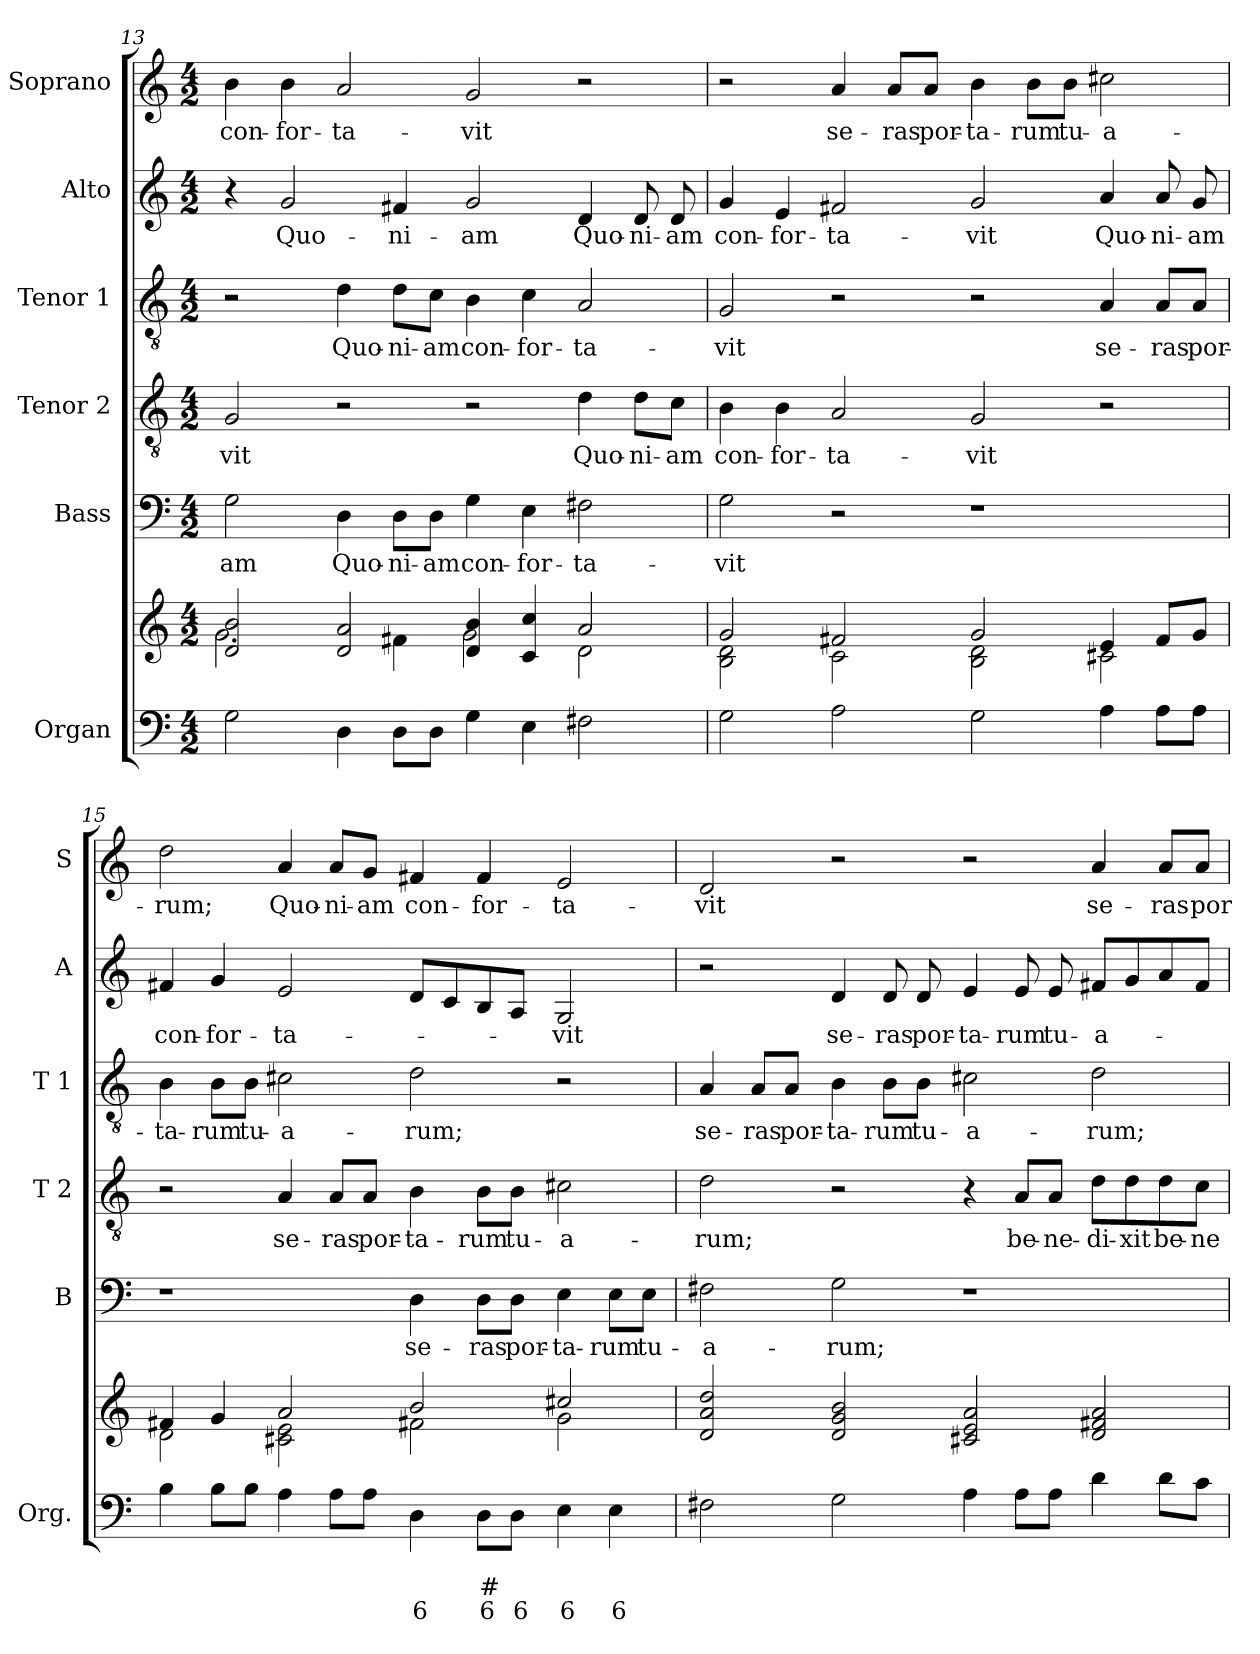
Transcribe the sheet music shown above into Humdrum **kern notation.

**kern	**text	**text	**text	**kern	**kern	**text	**kern	**text	**kern	**text	**kern	**text	**kern	**text
*part6	*part6	*part6	*part6	*part6	*part5	*part5	*part4	*part4	*part3	*part3	*part2	*part2	*part1	*part1
*staff7	*staff7	*staff7	*staff7	*staff6	*staff5	*staff5	*staff4	*staff4	*staff3	*staff3	*staff2	*staff2	*staff1	*staff1
*I"Organ	*	*	*	*	*I"Bass	*	*I"Tenor 2	*	*I"Tenor 1	*	*I"Alto	*	*I"Soprano	*
*I'Org.	*	*	*	*	*I'B	*	*I'T 2	*	*I'T 1	*	*I'A	*	*I'S	*
!!LO:PB:g=z
*clefF4	*	*	*	*clefG2	*clefF4	*	*clefGv2	*	*clefGv2	*	*clefG2	*	*clefG2	*
*k[]	*	*	*	*k[]	*k[]	*	*k[]	*	*k[]	*	*k[]	*	*k[]	*
*C:	*	*	*	*C:	*C:	*	*C:	*	*C:	*	*C:	*	*C:	*
*M4/2	*	*	*	*M4/2	*M4/2	*	*M4/2	*	*M4/2	*	*M4/2	*	*M4/2	*
=13	=13	=13	=13	=13	=13	=13	=13	=13	=13	=13	=13	=13	=13	=13
*	*	*	*	*^	*	*	*	*	*	*	*	*	*	*
!	!	!	!	!	!	!	!LO:LY:b	!	!LO:LY:b	!	!	!	!	!	!LO:LY:b
2G\	.	.	.	2d!/ 2b!/	2.g!\	2G\	-am	2G/	-vit	2r	.	4r	.	4b\	con-
!	!	!	!	!	!	!	!	!	!	!	!	!	!LO:LY:b	!	!LO:LY:b
.	.	.	.	.	.	.	.	.	.	.	.	2g/	Quo-	4b\	-for-
!	!	!	!	!	!	!	!LO:LY:b	!	!	!	!LO:LY:b	!	!	!	!LO:LY:b
4D\	.	.	.	2d!/ 2a!/	.	4D\	Quo-	2r	.	4d\	Quo-	.	.	2a/	-ta-
!	!	!	!	!	!	!	!LO:LY:b	!	!	!	!LO:LY:b	!	!LO:LY:b	!	!
8D\L	.	.	.	.	4f#X!\	8D\L	-ni-	.	.	8d\L	-ni-	4f#X/	-ni-	.	.
!	!	!	!	!	!	!	!LO:LY:b	!	!	!	!LO:LY:b	!	!	!	!
8D\J	.	.	.	.	.	8D\J	-am	.	.	8c\J	-am	.	.	.	.
!	!	!	!	!	!	!	!LO:LY:b	!	!	!	!LO:LY:b	!	!LO:LY:b	!	!LO:LY:b
4G\	.	.	.	4d!/ 4b!/	2g!\	4G\	con-	2r	.	4B\	con-	2g/	-am	2g/	-vit
!	!	!	!	!	!	!	!LO:LY:b	!	!	!	!LO:LY:b	!	!	!	!
4E\	.	.	.	4c!/ 4cc!/	.	4E\	-for-	.	.	4c\	-for-	.	.	.	.
!	!	!	!	!	!	!	!LO:LY:b	!	!LO:LY:b	!	!LO:LY:b	!	!LO:LY:b	!	!
2F#X\	.	.	.	2a!/	2d!\	2F#X\	-ta-	4d\	Quo-	2A/	-ta-	4d/	Quo-	2r	.
!	!	!	!	!	!	!	!	!	!LO:LY:b	!	!	!	!LO:LY:b	!	!
.	.	.	.	.	.	.	.	8d\L	-ni-	.	.	8d/	-ni-	.	.
!	!	!	!	!	!	!	!	!	!LO:LY:b	!	!	!	!LO:LY:b	!	!
.	.	.	.	.	.	.	.	8c\J	-am	.	.	8d/	-am	.	.
=14	=14	=14	=14	=14	=14	=14	=14	=14	=14	=14	=14	=14	=14	=14	=14
!	!	!	!	!	!	!	!LO:LY:b	!	!LO:LY:b	!	!LO:LY:b	!	!LO:LY:b	!	!
2G\	.	.	.	2g!/	2B!\ 2d!\	2G\	-vit	4B\	con-	2G/	-vit	4g/	con-	2r	.
!	!	!	!	!	!	!	!	!	!LO:LY:b	!	!	!	!LO:LY:b	!	!
.	.	.	.	.	.	.	.	4B\	-for-	.	.	4e/	-for-	.	.
!	!	!	!	!	!	!	!	!	!LO:LY:b	!	!	!	!LO:LY:b	!	!LO:LY:b
2A\	.	.	.	2f#X!/	2c!\	2r	.	2A/	-ta-	2r	.	2f#X/	-ta-	4a/	se-
!	!	!	!	!	!	!	!	!	!	!	!	!	!	!	!LO:LY:b
.	.	.	.	.	.	.	.	.	.	.	.	.	.	8a/L	-ras
!	!	!	!	!	!	!	!	!	!	!	!	!	!	!	!LO:LY:b
.	.	.	.	.	.	.	.	.	.	.	.	.	.	8a/J	por-
!	!	!	!	!	!	!	!	!	!LO:LY:b	!	!	!	!LO:LY:b	!	!LO:LY:b
2G\	.	.	.	2g!/	2B!\ 2d!\	1r	.	2G/	-vit	2r	.	2g/	-vit	4b\	-ta-
!	!	!	!	!	!	!	!	!	!	!	!	!	!	!	!LO:LY:b
.	.	.	.	.	.	.	.	.	.	.	.	.	.	8b\L	-rum
!	!	!	!	!	!	!	!	!	!	!	!	!	!	!	!LO:LY:b
.	.	.	.	.	.	.	.	.	.	.	.	.	.	8b\J	tu-
!	!	!	!	!	!	!	!	!	!	!	!LO:LY:b	!	!LO:LY:b	!	!LO:LY:b
4A\	.	.	.	4e!/	2c#X!\	.	.	2r	.	4A/	se-	4a/	Quo-	2cc#X\	-a-
!	!	!	!	!	!	!	!	!	!	!	!LO:LY:b	!	!LO:LY:b	!	!
8A\L	.	.	.	8f#!/L	.	.	.	.	.	8A/L	-ras	8a/	-ni-	.	.
!	!	!	!	!	!	!	!	!	!	!	!LO:LY:b	!	!LO:LY:b	!	!
8A\J	.	.	.	8g!/J	.	.	.	.	.	8A/J	por-	8g/	-am	.	.
!!LO:LB:g=z
=15	=15	=15	=15	=15	=15	=15	=15	=15	=15	=15	=15	=15	=15	=15	=15
!	!	!	!	!	!	!	!	!	!	!	!LO:LY:b	!	!LO:LY:b	!	!LO:LY:b
4B!\	.	.	.	4f#X!/	2d!\	1r	.	2r	.	4B\	-ta-	4f#X/	con-	2dd\	-rum;
!	!	!	!	!	!	!	!	!	!	!	!LO:LY:b	!	!LO:LY:b	!	!
8B!\L	.	.	.	4g!/	.	.	.	.	.	8B\L	-rum	4g/	-for-	.	.
!	!	!	!	!	!	!	!	!	!	!	!LO:LY:b	!	!	!	!
8B!\J	.	.	.	.	.	.	.	.	.	8B\J	tu-	.	.	.	.
!	!	!	!	!	!	!	!	!	!LO:LY:b	!	!LO:LY:b	!	!LO:LY:b	!	!LO:LY:b
4A!\	.	.	.	2a!/	2c#X!\ 2e!\	.	.	4A/	se-	2c#X\	-a-	2e/	-ta-	4a/	Quo-
!	!	!	!	!	!	!	!	!	!LO:LY:b	!	!	!	!	!	!LO:LY:b
8A!\L	.	.	.	.	.	.	.	8A/L	-ras	.	.	.	.	8a/L	-ni-
!	!	!	!	!	!	!	!	!	!LO:LY:b	!	!	!	!	!	!LO:LY:b
8A!\J	.	.	.	.	.	.	.	8A/J	por-	.	.	.	.	8g/J	-am
!	!	!	!LO:LY:b	!	!	!	!LO:LY:b	!	!LO:LY:b	!	!LO:LY:b	!	!	!	!LO:LY:b
4D\	.	.	6	2b!/	2f#X!\	4D\	se-	4B\	-ta-	2d\	-rum;	8d/L	.	4f#X/	con-
.	.	.	.	.	.	.	.	.	.	.	.	8c/	.	.	.
!	!	!LO:LY:b	!LO:LY:b	!	!	!	!LO:LY:b	!	!LO:LY:b	!	!	!	!	!	!LO:LY:b
8D\L	.	#	6	.	.	8D\L	-ras	8B\L	-rum	.	.	8B/	.	4f#/	-for-
!	!	!	!LO:LY:b	!	!	!	!LO:LY:b	!	!LO:LY:b	!	!	!	!	!	!
8D\J	.	.	6	.	.	8D\J	por-	8B\J	tu-	.	.	8A/J	.	.	.
!	!	!	!LO:LY:b	!	!	!	!LO:LY:b	!	!LO:LY:b	!	!	!	!LO:LY:b	!	!LO:LY:b
4E\	.	.	6	2cc#X!/	2g!\	4E\	-ta-	2c#X\	-a-	2r	.	2G/	-vit	2e/	-ta-
!	!	!	!LO:LY:b	!	!	!	!LO:LY:b	!	!	!	!	!	!	!	!
4E\	.	.	6	.	.	8E\L	-rum	.	.	.	.	.	.	.	.
!	!	!	!	!	!	!	!LO:LY:b	!	!	!	!	!	!	!	!
.	.	.	.	.	.	8E\J	tu-	.	.	.	.	.	.	.	.
*	*	*	*	*v	*v	*	*	*	*	*	*	*	*	*	*
=16	=16	=16	=16	=16	=16	=16	=16	=16	=16	=16	=16	=16	=16	=16
!	!	!	!	!	!	!LO:LY:b	!	!LO:LY:b	!	!LO:LY:b	!	!	!	!LO:LY:b
2F#X\	.	.	.	2d!/ 2a!/ 2dd!/	2F#X\	-a-	2d\	-rum;	4A/	se-	2r	.	2d/	-vit
!	!	!	!	!	!	!	!	!	!	!LO:LY:b	!	!	!	!
.	.	.	.	.	.	.	.	.	8A/L	-ras	.	.	.	.
!	!	!	!	!	!	!	!	!	!	!LO:LY:b	!	!	!	!
.	.	.	.	.	.	.	.	.	8A/J	por-	.	.	.	.
!	!	!	!	!	!	!LO:LY:b	!	!	!	!LO:LY:b	!	!LO:LY:b	!	!
2G\	.	.	.	2d!/ 2g!/ 2b!/	2G\	-rum;	2r	.	4B\	-ta-	4d/	se-	2r	.
!	!	!	!	!	!	!	!	!	!	!LO:LY:b	!	!LO:LY:b	!	!
.	.	.	.	.	.	.	.	.	8B\L	-rum	8d/	-ras	.	.
!	!	!	!	!	!	!	!	!	!	!LO:LY:b	!	!LO:LY:b	!	!
.	.	.	.	.	.	.	.	.	8B\J	tu-	8d/	por-	.	.
!	!	!	!	!	!	!	!	!	!	!LO:LY:b	!	!LO:LY:b	!	!
4A\	.	.	.	2c#X!/ 2e!/ 2a!/	1r	.	4r	.	2c#X\	-a-	4e/	-ta-	2r	.
!	!	!	!	!	!	!	!	!LO:LY:b	!	!	!	!LO:LY:b	!	!
8A\L	.	.	.	.	.	.	8A/L	be-	.	.	8e/	-rum	.	.
!	!	!	!	!	!	!	!	!LO:LY:b	!	!	!	!LO:LY:b	!	!
8A\J	.	.	.	.	.	.	8A/J	-ne-	.	.	8e/	tu-	.	.
!	!	!	!	!	!	!	!	!LO:LY:b	!	!LO:LY:b	!	!LO:LY:b	!	!LO:LY:b
4d\	.	.	.	2d!/ 2f#X!/ 2a!/	.	.	8d\L	-di-	2d\	-rum;	8f#X/L	-a-	4a/	se-
!	!	!	!	!	!	!	!	!LO:LY:b	!	!	!	!	!	!
.	.	.	.	.	.	.	8d\	-xit	.	.	8g/	.	.	.
!	!	!	!	!	!	!	!	!LO:LY:b	!	!	!	!	!	!LO:LY:b
8d\L	.	.	.	.	.	.	8d\	be-	.	.	8a/	.	8a/L	-ras
!	!	!	!	!	!	!	!	!LO:LY:b	!	!	!	!	!	!LO:LY:b
8c\J	.	.	.	.	.	.	8c\J	-ne-	.	.	8f#/J	.	8a/J	por-
=	=	=	=	=	=	=	=	=	=	=	=	=	=	=
*-	*-	*-	*-	*-	*-	*-	*-	*-	*-	*-	*-	*-	*-	*-
